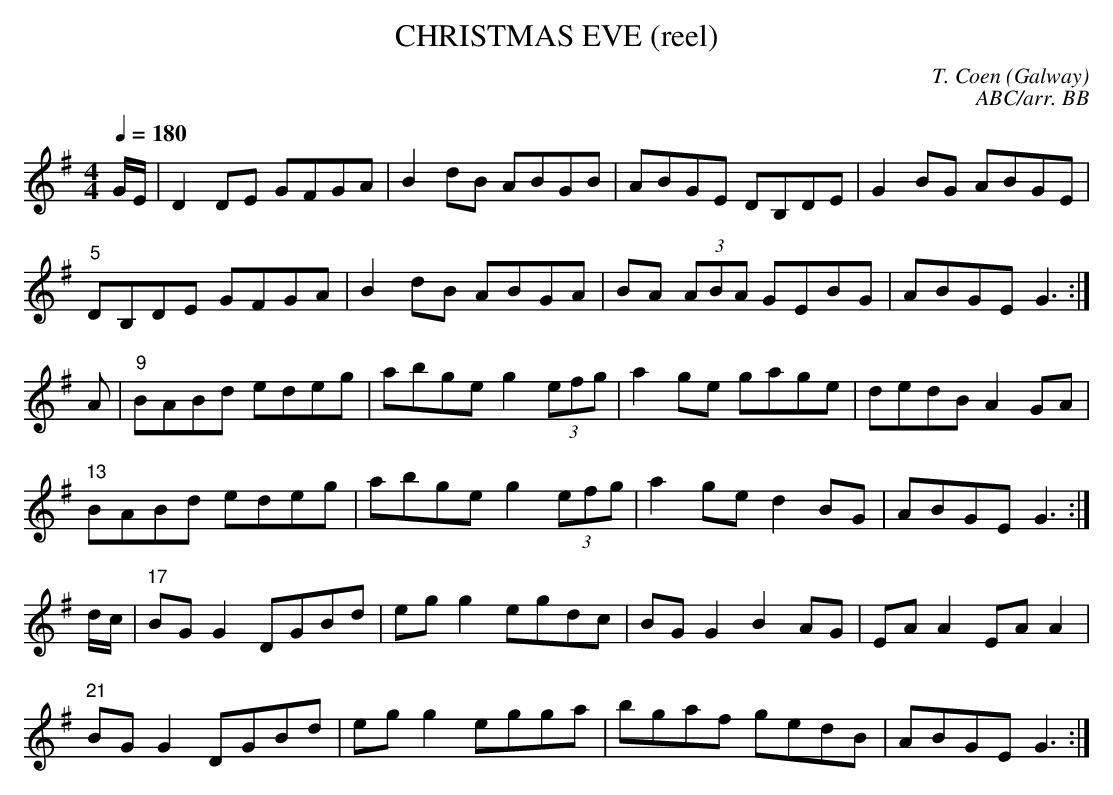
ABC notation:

X:1
T:CHRISTMAS EVE (reel)
C:T. Coen (Galway)
C:ABC/arr. BB
M:4/4
L:1/8
Q:1/4=180
K:G
G/E/|D2DE GFGA|B2dB ABGB|ABGE DB,DE|G2BG ABGE|
"5"DB,DE GFGA|B2dB ABGA|BA (3ABA GEBG|ABGE G3 :|
A|"9"BABd edeg|abge g2 (3efg|a2ge gage|dedB A2GA|
"13"BABd edeg|abge g2 (3efg|a2ge d2BG|ABGE G3 :|
d/c/|"17"BGG2 DGBd|egg2 egdc|BGG2 B2AG|EAA2 EAA2|
"21"BGG2 DGBd|egg2 egga|bgaf gedB|ABGE G3 :|
